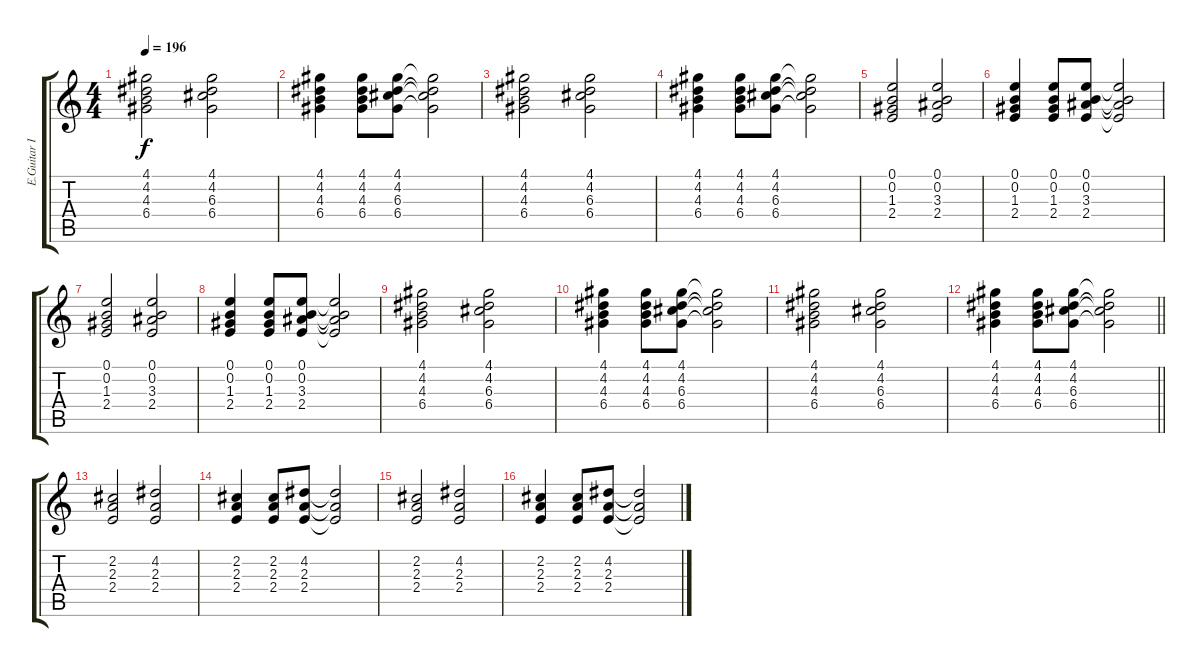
\track ("E.Guitar II" "E.Guitar I") {instrument distortionguitar}
\staff {score tabs}
\tuning (E4 B3 G3 D3 A2 E2) {hide}
\ts (4 4)
\tempo 196
\clef g2
\ks c
(4.1 4.2 4.3 6.4).2{dy f} (4.1 4.2 6.3 6.4).2 |
(4.1 4.2 4.3 6.4).4 (4.1 4.2 4.3 6.4).8 (4.1 4.2 6.3 6.4).8 (4.1{t} 4.2{t} 6.3{t} 6.4{t}).2 |
(4.1 4.2 4.3 6.4).2 (4.1 4.2 6.3 6.4).2 |
(4.1 4.2 4.3 6.4).4 (4.1 4.2 4.3 6.4).8 (4.1 4.2 6.3 6.4).8 (4.1{t} 4.2{t} 6.3{t} 6.4{t}).2 |
(0.1 0.2 1.3 2.4).2 (0.1 0.2 3.3 2.4).2 |
(0.1 0.2 1.3 2.4).4 (0.1 0.2 1.3 2.4).8 (0.1 0.2 3.3 2.4).8 (0.1{t} 0.2{t} 3.3{t} 2.4{t}).2 |
(0.1 0.2 1.3 2.4).2 (0.1 0.2 3.3 2.4).2 |
(0.1 0.2 1.3 2.4).4 (0.1 0.2 1.3 2.4).8 (0.1 0.2 3.3 2.4).8 (0.1{t} 0.2{t} 3.3{t} 2.4{t}).2 |
(4.1 4.2 4.3 6.4).2 (4.1 4.2 6.3 6.4).2 |
(4.1 4.2 4.3 6.4).4 (4.1 4.2 4.3 6.4).8 (4.1 4.2 6.3 6.4).8 (4.1{t} 4.2{t} 6.3{t} 6.4{t}).2 |
(4.1 4.2 4.3 6.4).2 (4.1 4.2 6.3 6.4).2 |
\barLineRight lightlight
(4.1 4.2 4.3 6.4).4 (4.1 4.2 4.3 6.4).8 (4.1 4.2 6.3 6.4).8 (4.1{t} 4.2{t} 6.3{t} 6.4{t}).2 |
(2.2 2.3 2.4).2 (4.2 2.3 2.4).2 |
(2.2 2.3 2.4).4 (2.2 2.3 2.4).8 (4.2 2.3 2.4).8 (4.2{t} 2.3{t} 2.4{t}).2 |
(2.2 2.3 2.4).2 (4.2 2.3 2.4).2 |
(2.2 2.3 2.4).4 (2.2 2.3 2.4).8 (4.2 2.3 2.4).8 (4.2{t} 2.3{t} 2.4{t}).2
